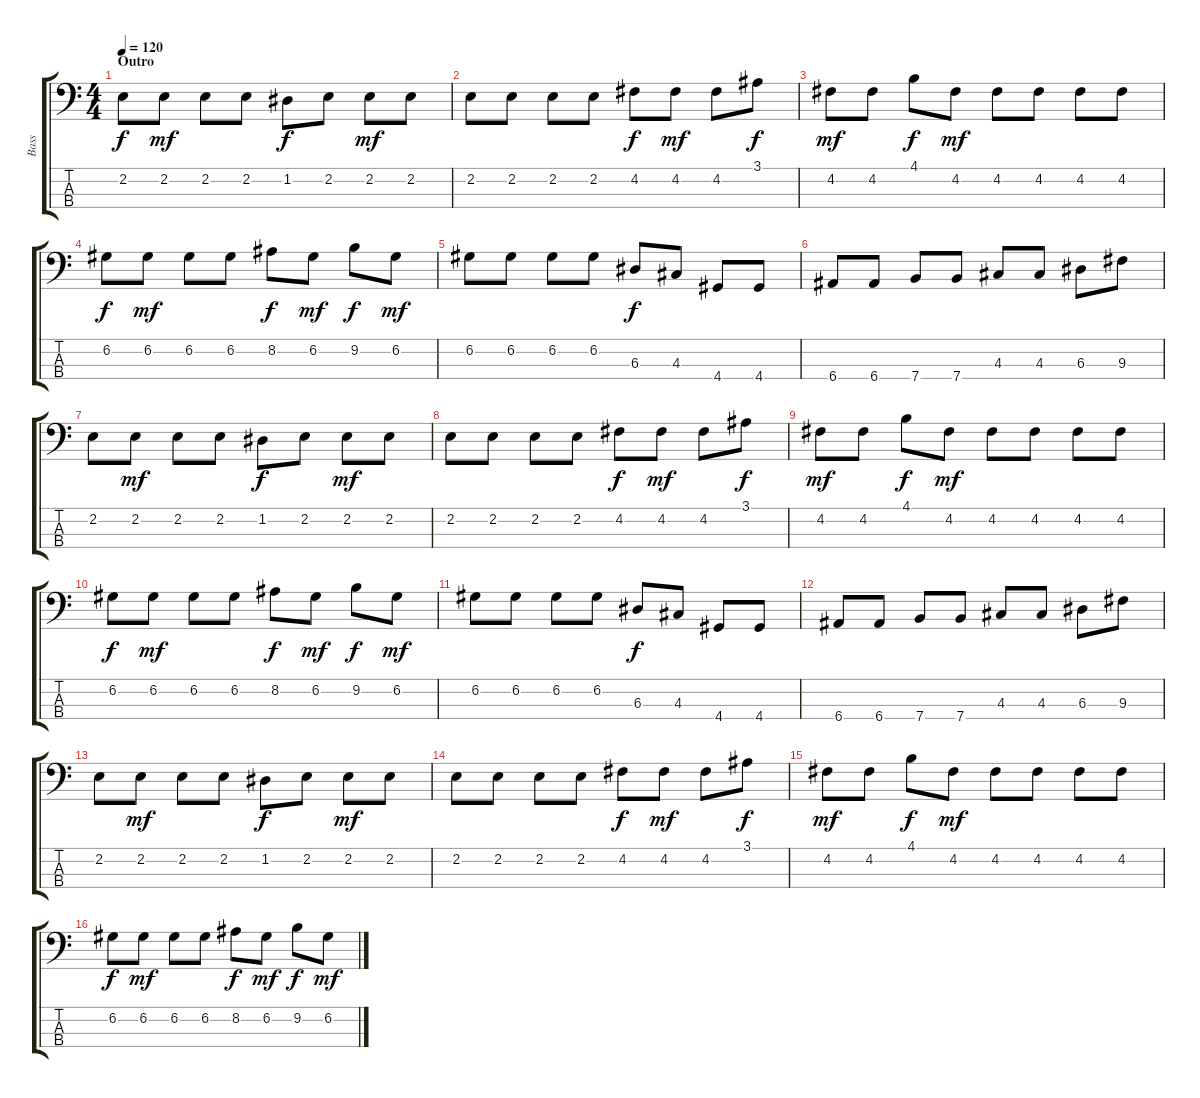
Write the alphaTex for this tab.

\track ("Bass" "Bass") {instrument electricbassfinger}
\staff {score tabs}
\tuning (G2 D2 A1 E1) {hide}
\ts (4 4)
\section ("" "Outro")
\tempo 120
\clef f4
\ks c
2.2.8{dy f} 2.2.8{dy mf} 2.2.8 2.2.8 1.2.8{dy f} 2.2.8 2.2.8{dy mf} 2.2.8 |
2.2.8 2.2.8 2.2.8 2.2.8 4.2.8{dy f} 4.2.8{dy mf} 4.2.8 3.1.8{dy f} |
4.2.8{dy mf} 4.2.8 4.1.8{dy f} 4.2.8{dy mf} 4.2.8 4.2.8 4.2.8 4.2.8 |
6.2.8{dy f} 6.2.8{dy mf} 6.2.8 6.2.8 8.2.8{dy f} 6.2.8{dy mf} 9.2.8{dy f} 6.2.8{dy mf} |
6.2.8 6.2.8 6.2.8 6.2.8 6.3.8{dy f} 4.3.8 4.4.8 4.4.8 |
6.4.8 6.4.8 7.4.8 7.4.8 4.3.8 4.3.8 6.3.8 9.3.8 |
2.2.8 2.2.8{dy mf} 2.2.8 2.2.8 1.2.8{dy f} 2.2.8 2.2.8{dy mf} 2.2.8 |
2.2.8 2.2.8 2.2.8 2.2.8 4.2.8{dy f} 4.2.8{dy mf} 4.2.8 3.1.8{dy f} |
4.2.8{dy mf} 4.2.8 4.1.8{dy f} 4.2.8{dy mf} 4.2.8 4.2.8 4.2.8 4.2.8 |
6.2.8{dy f} 6.2.8{dy mf} 6.2.8 6.2.8 8.2.8{dy f} 6.2.8{dy mf} 9.2.8{dy f} 6.2.8{dy mf} |
6.2.8 6.2.8 6.2.8 6.2.8 6.3.8{dy f} 4.3.8 4.4.8 4.4.8 |
6.4.8 6.4.8 7.4.8 7.4.8 4.3.8 4.3.8 6.3.8 9.3.8 |
2.2.8 2.2.8{dy mf} 2.2.8 2.2.8 1.2.8{dy f} 2.2.8 2.2.8{dy mf} 2.2.8 |
2.2.8 2.2.8 2.2.8 2.2.8 4.2.8{dy f} 4.2.8{dy mf} 4.2.8 3.1.8{dy f} |
4.2.8{dy mf} 4.2.8 4.1.8{dy f} 4.2.8{dy mf} 4.2.8 4.2.8 4.2.8 4.2.8 |
6.2.8{dy f} 6.2.8{dy mf} 6.2.8 6.2.8 8.2.8{dy f} 6.2.8{dy mf} 9.2.8{dy f} 6.2.8{dy mf}
